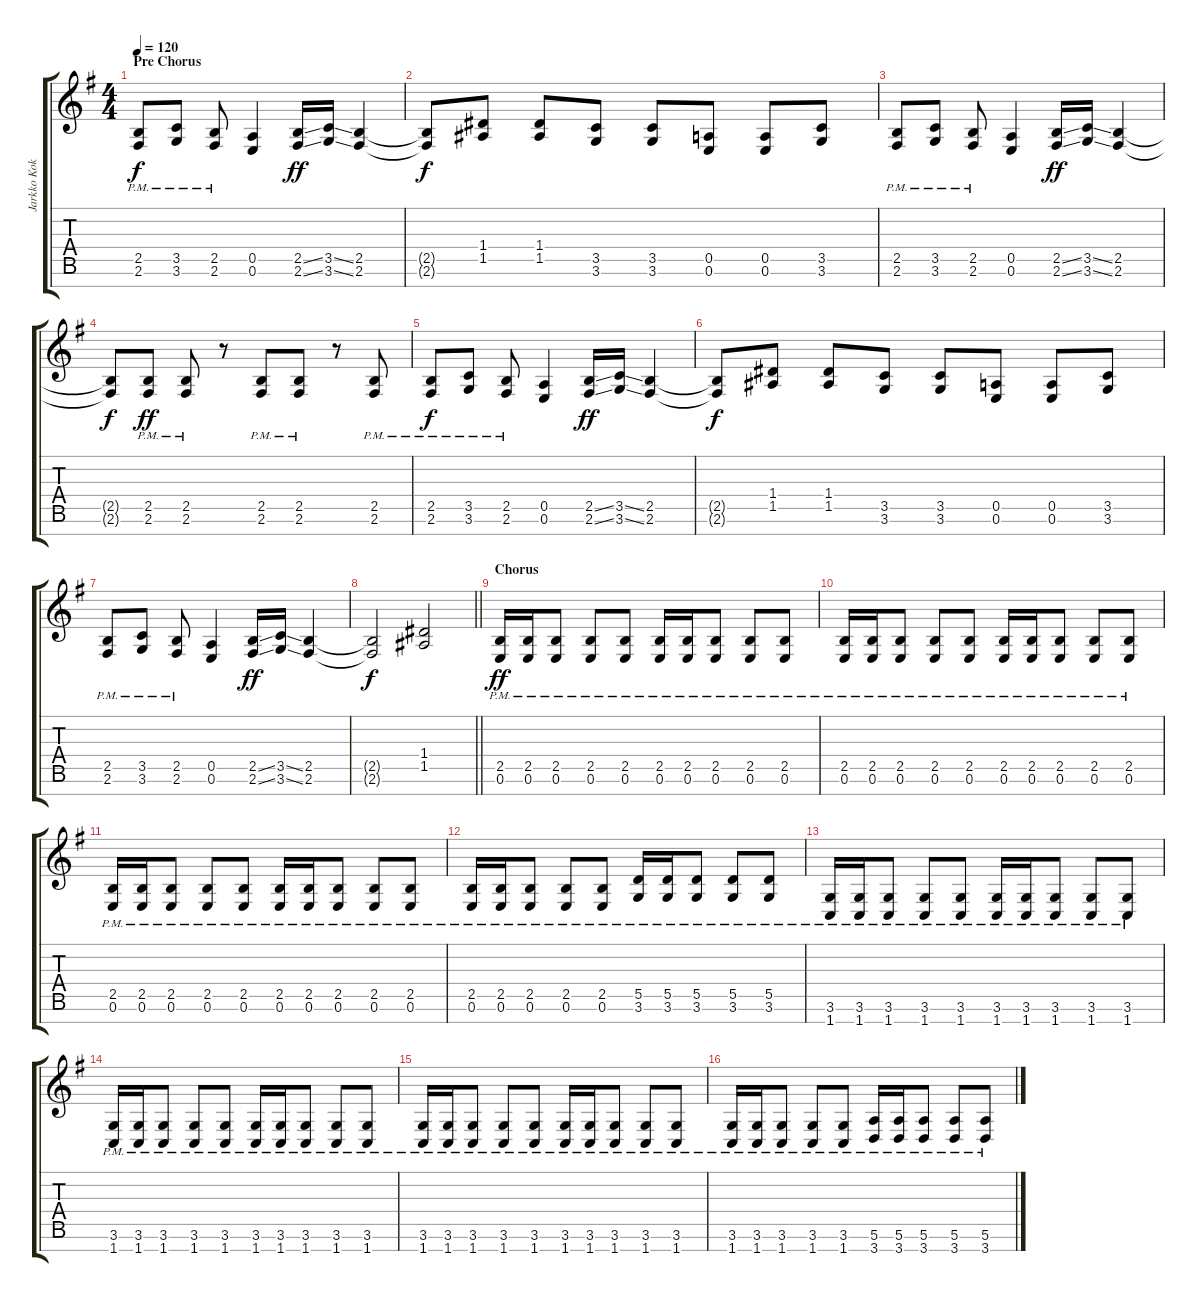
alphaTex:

\track ("Jarkko Kokko (guitar)" "Jarkko Kok") {instrument distortionguitar}
\staff {score tabs}
\tuning (E4 B3 G3 D3 A2 E2 B1) {hide}
\ts (4 4)
\section ("" "Pre Chorus")
\tempo 120
\clef g2
\ks eminor
(2.5{pm} 2.6{pm}).8{dy f} (3.5{pm} 3.6{pm}).8 (2.5{pm} 2.6{pm}).8 (0.5 0.6).4 (2.5{ss} 2.6{ss}).16{dy ff} (3.5{ss} 3.6{ss}).16 (2.5 2.6).4 |
(2.5{t} 2.6{t}).8{dy f} (1.4 1.5).8 (1.4 1.5).8 (3.5 3.6).8 (3.5 3.6).8 (0.5 0.6).8 (0.5 0.6).8 (3.5 3.6).8 |
(2.5{pm} 2.6{pm}).8 (3.5{pm} 3.6{pm}).8 (2.5{pm} 2.6{pm}).8 (0.5 0.6).4 (2.5{ss} 2.6{ss}).16{dy ff} (3.5{ss} 3.6{ss}).16 (2.5 2.6).4 |
(2.5{t} 2.6{t}).8{dy f} (2.5{pm} 2.6{pm}).8{dy ff} (2.5{pm} 2.6{pm}).8 r.8 (2.5{pm} 2.6{pm}).8 (2.5{pm} 2.6{pm}).8 r.8 (2.5{pm} 2.6{pm}).8 |
(2.5{pm} 2.6{pm}).8{dy f} (3.5{pm} 3.6{pm}).8 (2.5{pm} 2.6{pm}).8 (0.5 0.6).4 (2.5{ss} 2.6{ss}).16{dy ff} (3.5{ss} 3.6{ss}).16 (2.5 2.6).4 |
(2.5{t} 2.6{t}).8{dy f} (1.4 1.5).8 (1.4 1.5).8 (3.5 3.6).8 (3.5 3.6).8 (0.5 0.6).8 (0.5 0.6).8 (3.5 3.6).8 |
(2.5{pm} 2.6{pm}).8 (3.5{pm} 3.6{pm}).8 (2.5{pm} 2.6{pm}).8 (0.5 0.6).4 (2.5{ss} 2.6{ss}).16{dy ff} (3.5{ss} 3.6{ss}).16 (2.5 2.6).4 |
\barLineRight lightlight
(2.5{t} 2.6{t}).2{dy f} (1.4 1.5).2 |
\section ("" "Chorus")
(2.5{pm} 0.6{pm}).16{dy ff} (2.5{pm} 0.6{pm}).16 (2.5{pm} 0.6{pm}).8 (2.5{pm} 0.6{pm}).8 (2.5{pm} 0.6{pm}).8 (2.5{pm} 0.6{pm}).16 (2.5{pm} 0.6{pm}).16 (2.5{pm} 0.6{pm}).8 (2.5{pm} 0.6{pm}).8 (2.5{pm} 0.6{pm}).8 |
(2.5{pm} 0.6{pm}).16 (2.5{pm} 0.6{pm}).16 (2.5{pm} 0.6{pm}).8 (2.5{pm} 0.6{pm}).8 (2.5{pm} 0.6{pm}).8 (2.5{pm} 0.6{pm}).16 (2.5{pm} 0.6{pm}).16 (2.5{pm} 0.6{pm}).8 (2.5{pm} 0.6{pm}).8 (2.5{pm} 0.6{pm}).8 |
(2.5{pm} 0.6{pm}).16 (2.5{pm} 0.6{pm}).16 (2.5{pm} 0.6{pm}).8 (2.5{pm} 0.6{pm}).8 (2.5{pm} 0.6{pm}).8 (2.5{pm} 0.6{pm}).16 (2.5{pm} 0.6{pm}).16 (2.5{pm} 0.6{pm}).8 (2.5{pm} 0.6{pm}).8 (2.5{pm} 0.6{pm}).8 |
(2.5{pm} 0.6{pm}).16 (2.5{pm} 0.6{pm}).16 (2.5{pm} 0.6{pm}).8 (2.5{pm} 0.6{pm}).8 (2.5{pm} 0.6{pm}).8 (5.5{pm} 3.6{pm}).16 (5.5{pm} 3.6{pm}).16 (5.5{pm} 3.6{pm}).8 (5.5{pm} 3.6{pm}).8 (5.5{pm} 3.6{pm}).8 |
(3.6{pm} 1.7).16 (3.6{pm} 1.7).16 (3.6{pm} 1.7).8 (3.6{pm} 1.7).8 (3.6{pm} 1.7).8 (3.6{pm} 1.7).16 (3.6{pm} 1.7).16 (3.6{pm} 1.7).8 (3.6{pm} 1.7).8 (3.6{pm} 1.7).8 |
(3.6{pm} 1.7).16 (3.6{pm} 1.7).16 (3.6{pm} 1.7).8 (3.6{pm} 1.7).8 (3.6{pm} 1.7).8 (3.6{pm} 1.7).16 (3.6{pm} 1.7).16 (3.6{pm} 1.7).8 (3.6{pm} 1.7).8 (3.6{pm} 1.7).8 |
(3.6{pm} 1.7).16 (3.6{pm} 1.7).16 (3.6{pm} 1.7).8 (3.6{pm} 1.7).8 (3.6{pm} 1.7).8 (3.6{pm} 1.7).16 (3.6{pm} 1.7).16 (3.6{pm} 1.7).8 (3.6{pm} 1.7).8 (3.6{pm} 1.7).8 |
(3.6{pm} 1.7).16 (3.6{pm} 1.7).16 (3.6{pm} 1.7).8 (3.6{pm} 1.7).8 (3.6{pm} 1.7).8 (5.6{pm} 3.7).16 (5.6{pm} 3.7).16 (5.6{pm} 3.7).8 (5.6{pm} 3.7).8 (5.6{pm} 3.7).8
